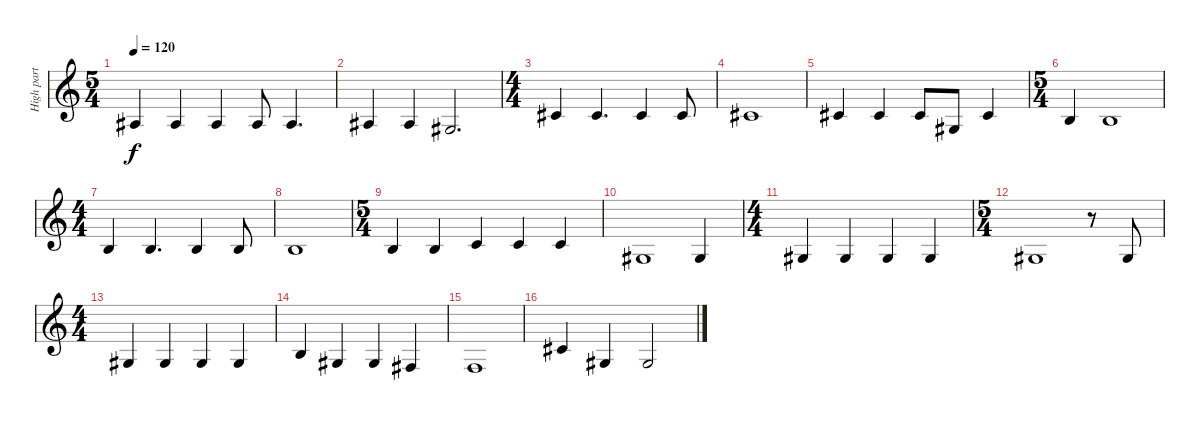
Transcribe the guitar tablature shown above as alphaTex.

\track ("High part" "High part") {instrument voiceoohs}
\staff {score}
\tuning (E4 B3 G3 D3 A2 E2) {hide}
\ts (5 4)
\tempo 120
\clef g2
\ks c
3.3.4{dy f} 3.3.4 3.3.4 3.3.8 3.3.4{d} |
3.3.4 3.3.4 1.3.2{d} |
\ts (4 4)
6.3.4 6.3.4{d} 6.3.4 6.3.8 |
6.3.1 |
6.3.4 6.3.4 6.3.8 6.4.8 6.3.4 |
\ts (5 4)
4.3.4 4.3.1 |
\ts (4 4)
4.3.4 4.3.4{d} 4.3.4 4.3.8 |
4.3.1 |
\ts (5 4)
4.3.4 4.3.4 5.3.4 5.3.4 5.3.4 |
6.4.1 6.4.4 |
\ts (4 4)
6.4.4 6.4.4 6.4.4 6.4.4 |
\ts (5 4)
6.4.1 r.8 6.4.8 |
\ts (4 4)
6.4.4 6.4.4 6.4.4 6.4.4 |
9.4.4 6.4.4 6.4.4 4.4.4 |
3.4.1 |
6.3.4 1.3.4 1.3.2
